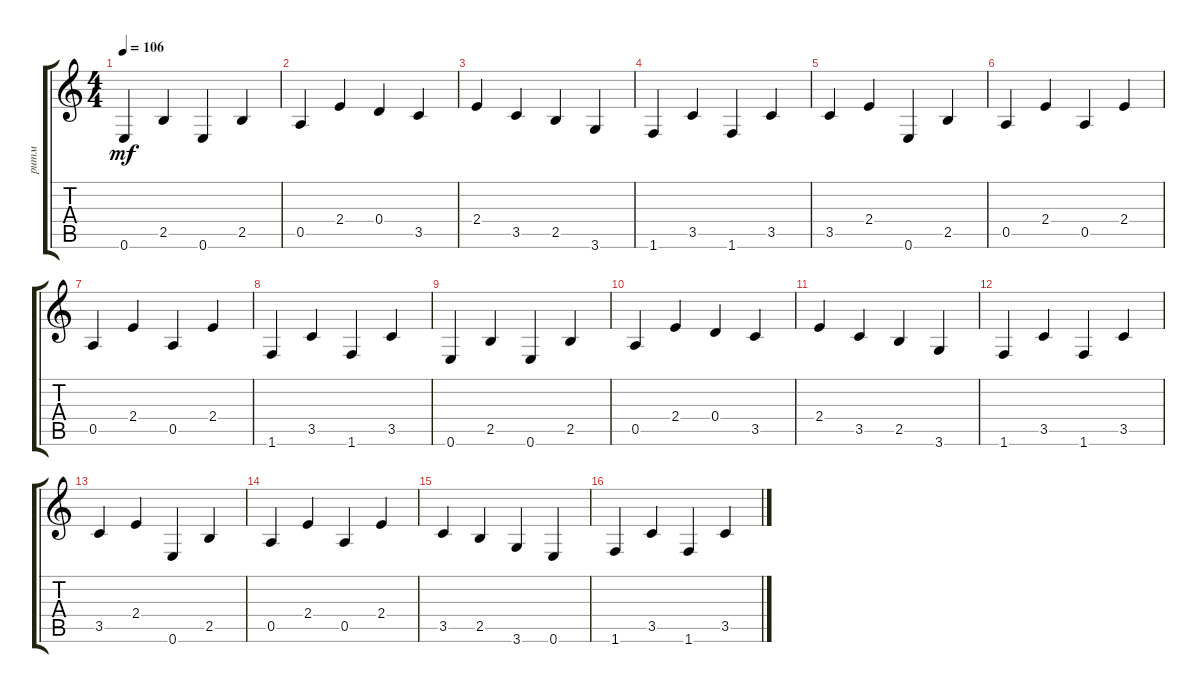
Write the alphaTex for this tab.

\track ("ритм" "ритм") {instrument acousticguitarsteel}
\staff {score tabs}
\tuning (E4 B3 G3 D3 A2 E2) {hide}
\ts (4 4)
\tempo 106
\clef g2
\ks aminor
0.6.4{dy mf} 2.5.4 0.6.4 2.5.4 |
0.5.4 2.4.4 0.4.4 3.5.4 |
2.4.4 3.5.4 2.5.4 3.6.4 |
1.6.4 3.5.4 1.6.4 3.5.4 |
3.5.4 2.4.4 0.6.4 2.5.4 |
0.5.4 2.4.4 0.5.4 2.4.4 |
0.5.4 2.4.4 0.5.4 2.4.4 |
1.6.4 3.5.4 1.6.4 3.5.4 |
0.6.4 2.5.4 0.6.4 2.5.4 |
0.5.4 2.4.4 0.4.4 3.5.4 |
2.4.4 3.5.4 2.5.4 3.6.4 |
1.6.4 3.5.4 1.6.4 3.5.4 |
3.5.4 2.4.4 0.6.4 2.5.4 |
0.5.4 2.4.4 0.5.4 2.4.4 |
3.5.4 2.5.4 3.6.4 0.6.4 |
1.6.4 3.5.4 1.6.4 3.5.4
